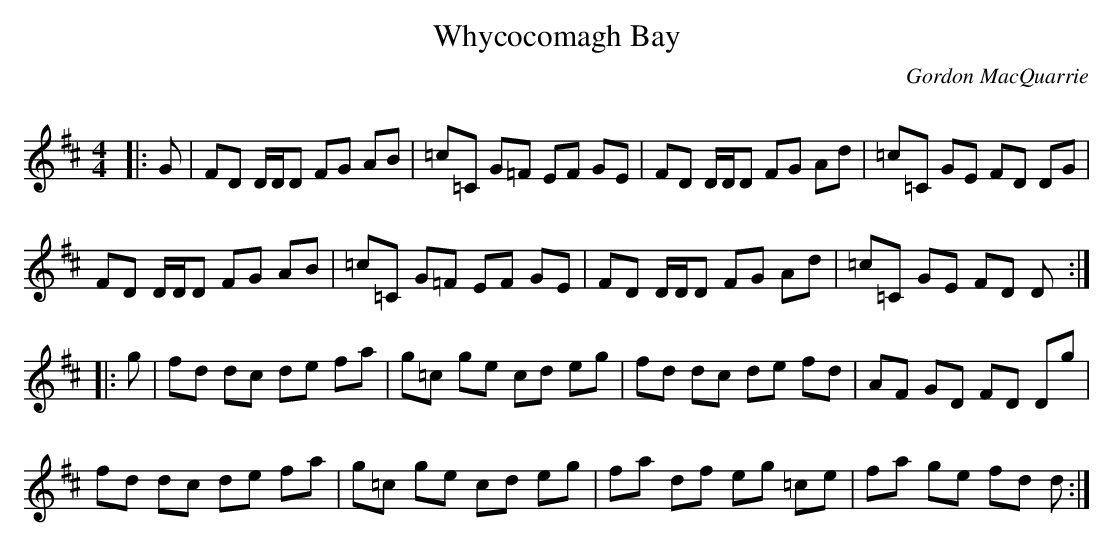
X:1
T: Whycocomagh Bay
C:Gordon MacQuarrie
Q: 232
K:D
M:4/4
L:1/8
|:G|FD D1/2D1/2D FG AB|=c=C G=F EF GE|FD D1/2D1/2D FG Ad|=c=C GE FD DG|
FD D1/2D1/2D FG AB|=c=C G=F EF GE|FD D1/2D1/2D FG Ad|=c=C GE FD D:|
|:g|fd dc de fa|g=c ge cd eg|fd dc de fd|AF GD FD Dg|
fd dc de fa|g=c ge cd eg|fa df eg =ce|fa ge fd d:|
